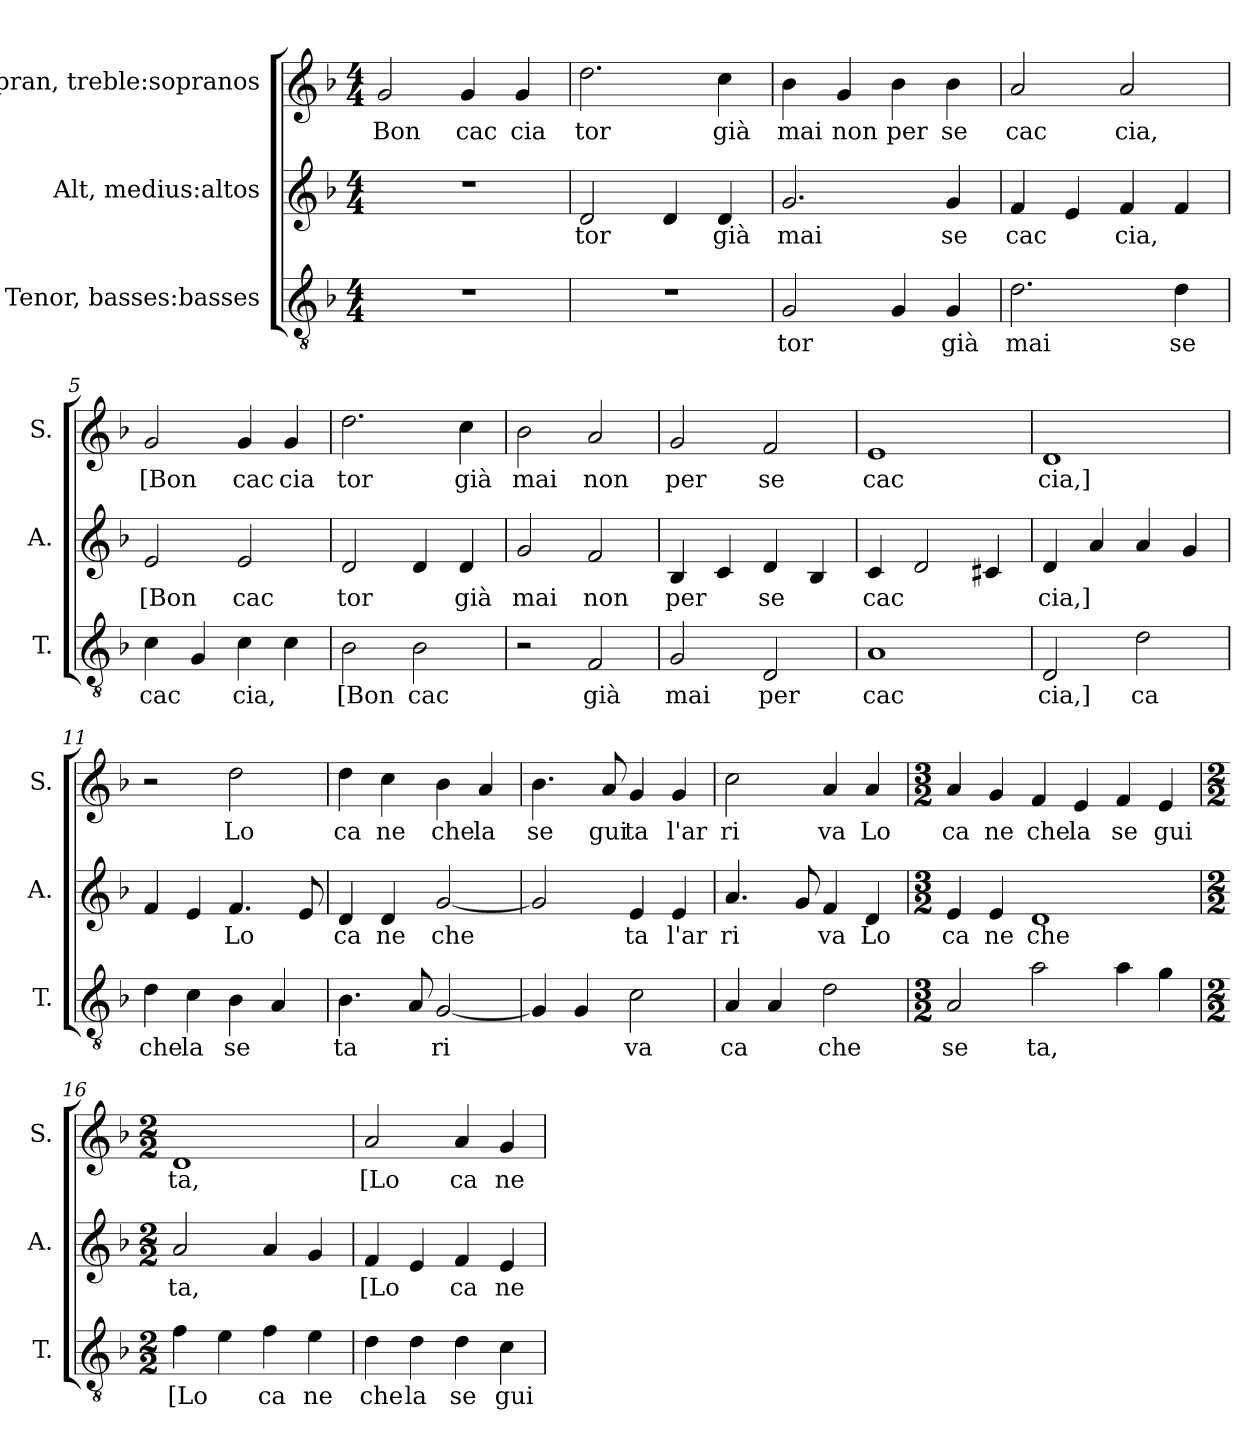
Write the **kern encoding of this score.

**kern	**text	**kern	**text	**kern	**text
*part3	*part3	*part2	*part2	*part1	*part1
*staff3	*staff3	*staff2	*staff2	*staff1	*staff1
*I"Tenor, basses:basses	*	*I"Alt, medius:altos	*	*I"Sopran, treble:sopranos	*
*I'T.	*	*I'A.	*	*I'S.	*
*clefGv2	*	*clefG2	*	*clefG2	*
*k[b-]	*	*k[b-]	*	*k[b-]	*
*M4/4	*	*M4/4	*	*M4/4	*
*MM192	*	*MM192	*	*MM192	*
=1	=1	=1	=1	=1	=1
!	!	!	!	!	!LO:LY:b
1r	.	1r	.	2g/	Bon
!	!	!	!	!	!LO:LY:b
.	.	.	.	4g/	cac
!	!	!	!	!	!LO:LY:b
.	.	.	.	4g/	cia
=2	=2	=2	=2	=2	=2
!	!	!	!LO:LY:b	!	!LO:LY:b
1r	.	2d/	tor	2.dd\	tor
.	.	4d/	.	.	.
!	!	!	!LO:LY:b	!	!LO:LY:b
.	.	4d/	già	4cc\	già
=3	=3	=3	=3	=3	=3
!	!LO:LY:b	!	!LO:LY:b	!	!LO:LY:b
2G/	tor	2.g/	mai	4b-\	mai
!	!	!	!	!	!LO:LY:b
.	.	.	.	4g/	non
!	!	!	!	!	!LO:LY:b
4G/	.	.	.	4b-\	per
!	!LO:LY:b	!	!LO:LY:b	!	!LO:LY:b
4G/	già	4g/	se	4b-\	se
=4	=4	=4	=4	=4	=4
!	!LO:LY:b	!	!LO:LY:b	!	!LO:LY:b
2.d\	mai	4f/	cac	2a/	cac
.	.	4e/	.	.	.
!	!	!	!LO:LY:b	!	!LO:LY:b
.	.	4f/	cia,	2a/	cia,
!	!LO:LY:b	!	!	!	!
4d\	se	4f/	.	.	.
=5	=5	=5	=5	=5	=5
!	!LO:LY:b	!	!LO:LY:b	!	!LO:LY:b
4c\	cac	2e/	[Bon	2g/	[Bon
4G/	.	.	.	.	.
!	!LO:LY:b	!	!LO:LY:b	!	!LO:LY:b
4c\	cia,	2e/	cac	4g/	cac
!	!	!	!	!	!LO:LY:b
4c\	.	.	.	4g/	cia
=6	=6	=6	=6	=6	=6
!	!LO:LY:b	!	!LO:LY:b	!	!LO:LY:b
2B-\	[Bon	2d/	tor	2.dd\	tor
!	!LO:LY:b	!	!	!	!
2B-\	cac	4d/	.	.	.
!	!	!	!LO:LY:b	!	!LO:LY:b
.	.	4d/	già	4cc\	già
!!LO:LB:g=z
=7	=7	=7	=7	=7	=7
!	!	!	!LO:LY:b	!	!LO:LY:b
2r	.	2g/	mai	2b-\	mai
!	!LO:LY:b	!	!LO:LY:b	!	!LO:LY:b
2F/	già	2f/	non	2a/	non
=8	=8	=8	=8	=8	=8
!	!LO:LY:b	!	!LO:LY:b	!	!LO:LY:b
2G/	mai	4B-/	per	2g/	per
.	.	4c/	.	.	.
!	!LO:LY:b	!	!LO:LY:b	!	!LO:LY:b
2D/	per	4d/	se	2f/	se
.	.	4B-/	.	.	.
=9	=9	=9	=9	=9	=9
!	!LO:LY:b	!	!LO:LY:b	!	!LO:LY:b
1A	cac	4c/	cac	1e	cac
.	.	2d/	.	.	.
.	.	4c#X/	.	.	.
=10	=10	=10	=10	=10	=10
!	!LO:LY:b	!	!LO:LY:b	!	!LO:LY:b
2D/	cia,]	4d/	cia,]	1d	cia,]
.	.	4a/	.	.	.
!	!LO:LY:b	!	!	!	!
2d\	ca	4a/	.	.	.
.	.	4g/	.	.	.
=11	=11	=11	=11	=11	=11
!	!LO:LY:b	!	!	!	!
4d\	che	4f/	.	2r	.
!	!LO:LY:b	!	!	!	!
4c\	la	4e/	.	.	.
!	!LO:LY:b	!	!LO:LY:b	!	!LO:LY:b
4B-\	se	4.f/	Lo	2dd\	Lo
4A/	.	.	.	.	.
.	.	8e/	.	.	.
=12	=12	=12	=12	=12	=12
!	!LO:LY:b	!	!LO:LY:b	!	!LO:LY:b
4.B-\	ta	4d/	ca	4dd\	ca
!	!	!	!LO:LY:b	!	!LO:LY:b
.	.	4d/	ne	4cc\	ne
8A/	.	.	.	.	.
!	!LO:LY:b	!	!LO:LY:b	!	!LO:LY:b
[2G/	ri	[2g/	che	4b-\	che
!	!	!	!	!	!LO:LY:b
.	.	.	.	4a/	la
=13	=13	=13	=13	=13	=13
!	!	!	!	!	!LO:LY:b
4G/]	.	2g/]	.	4.b-\	se
4G/	.	.	.	.	.
!	!	!	!	!	!LO:LY:b
.	.	.	.	8a/	gui
!	!LO:LY:b	!	!LO:LY:b	!	!LO:LY:b
2c\	va	4e/	ta	4g/	ta
!	!	!	!LO:LY:b	!	!LO:LY:b
.	.	4e/	l'ar	4g/	l'ar
!!LO:LB:g=z
=14	=14	=14	=14	=14	=14
!	!LO:LY:b	!	!LO:LY:b	!	!LO:LY:b
4A/	ca	4.a/	ri	2cc\	ri
4A/	.	.	.	.	.
.	.	8g/	.	.	.
!	!LO:LY:b	!	!LO:LY:b	!	!LO:LY:b
2d\	che	4f/	va	4a/	va
!	!	!	!LO:LY:b	!	!LO:LY:b
.	.	4d/	Lo	4a/	Lo
=15	=15	=15	=15	=15	=15
*M3/2	*	*M3/2	*	*M3/2	*
!	!LO:LY:b	!	!LO:LY:b	!	!LO:LY:b
2A/	se	4e/	ca	4a/	ca
!	!	!	!LO:LY:b	!	!LO:LY:b
.	.	4e/	ne	4g/	ne
!	!LO:LY:b	!	!LO:LY:b	!	!LO:LY:b
2a\	ta,	1d	che	4f/	che
!	!	!	!	!	!LO:LY:b
.	.	.	.	4e/	la
!	!	!	!	!	!LO:LY:b
4a\	.	.	.	4f/	se
!	!	!	!	!	!LO:LY:b
4g\	.	.	.	4e/	gui
=16	=16	=16	=16	=16	=16
*M2/2	*	*M2/2	*	*M2/2	*
!	!LO:LY:b	!	!LO:LY:b	!	!LO:LY:b
4f\	[Lo	2a/	ta,	1d	ta,
4e\	.	.	.	.	.
!	!LO:LY:b	!	!	!	!
4f\	ca	4a/	.	.	.
!	!LO:LY:b	!	!	!	!
4e\	ne	4g/	.	.	.
=17	=17	=17	=17	=17	=17
!	!LO:LY:b	!	!LO:LY:b	!	!LO:LY:b
4d\	che	4f/	[Lo	2a/	[Lo
!	!LO:LY:b	!	!	!	!
4d\	la	4e/	.	.	.
!	!LO:LY:b	!	!LO:LY:b	!	!LO:LY:b
4d\	se	4f/	ca	4a/	ca
!	!LO:LY:b	!	!LO:LY:b	!	!LO:LY:b
4c\	gui	4e/	ne	4g/	ne
=	=	=	=	=	=
*-	*-	*-	*-	*-	*-
